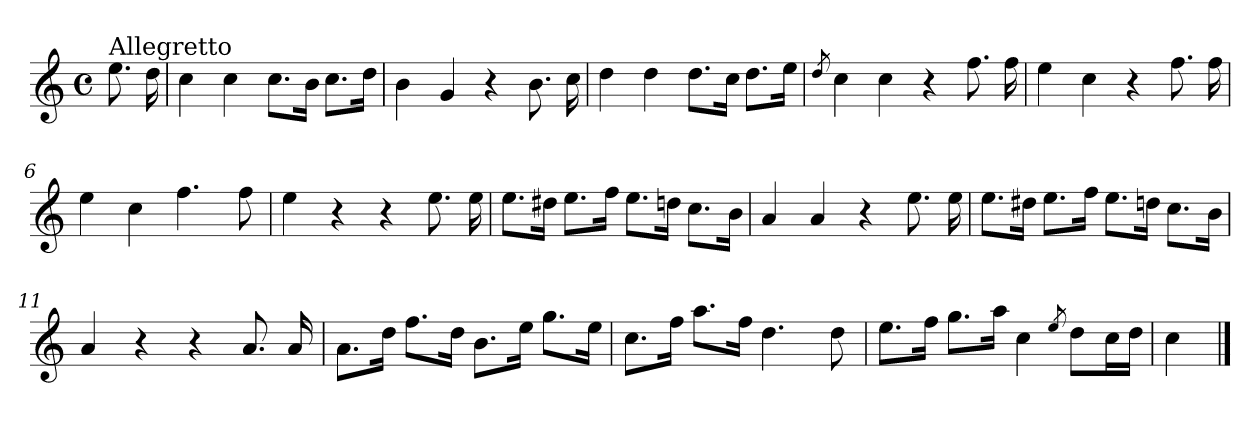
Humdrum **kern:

**kern
*part1
*staff1
*clefG2
*k[]
*C:
*M4/4
*met(c)
=
!LO:TX:a:t=Allegretto
8.ee\
16dd\
=1
4cc\
4cc\
8.cc\L
16b\Jk
8.cc\L
16dd\Jk
=2
4b\
4g/
4r
8.b\
16cc\
=3
4dd\
4dd\
8.dd\L
16cc\Jk
8.dd\L
16ee\Jk
=4
8qdd/
4cc\
4cc\
4r
8.ff\
16ff\
!!LO:LB:g=z
=5
4ee\
4cc\
4r
8.ff\
16ff\
=6
4ee\
4cc\
4.ff\
8ff\
=7
4ee\
4r
4r
8.ee\
16ee\
=8
8.ee\L
16dd#X\Jk
8.ee\L
16ff\Jk
8.ee\L
16ddn\Jk
8.cc\L
16b\Jk
=9
4a/
4a/
4r
8.ee\
16ee\
!!LO:LB:g=z
=10
8.ee\L
16dd#X\Jk
8.ee\L
16ff\Jk
8.ee\L
16ddn\Jk
8.cc\L
16b\Jk
=11
4a/
4r
4r
8.a/
16a/
=12
8.a\L
16dd\Jk
8.ff\L
16dd\Jk
8.b\L
16ee\Jk
8.gg\L
16ee\Jk
=13
8.cc\L
16ff\Jk
8.aa\L
16ff\Jk
4.dd\
8dd\
=14
8.ee\L
16ff\Jk
8.gg\L
16aa\Jk
4cc\
8qee/
8dd\L
16cc\L
16dd\JJ
!!LO:LB:g=z
=15
4cc\
==
*-
